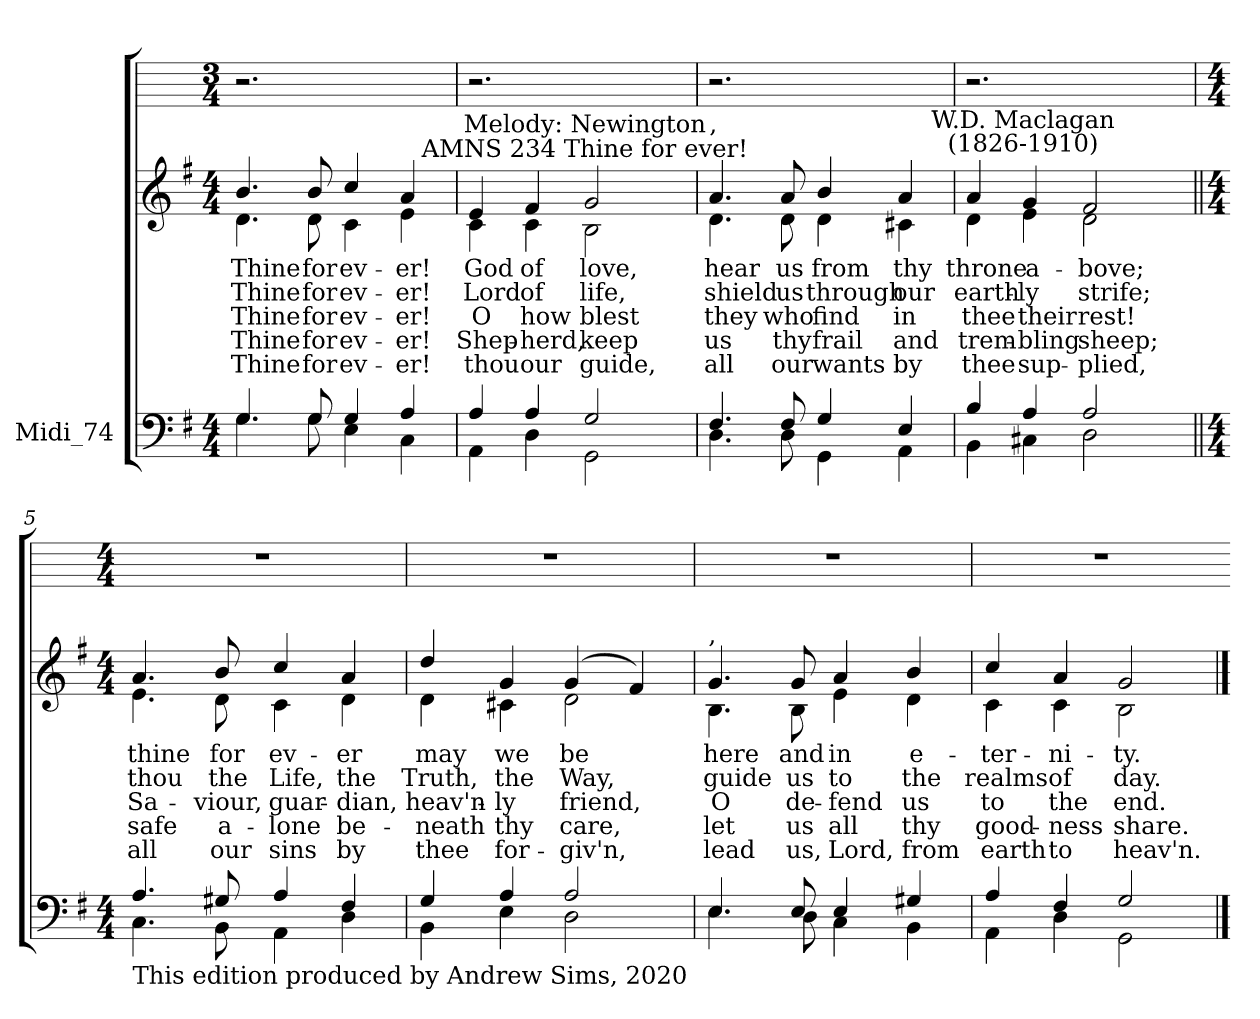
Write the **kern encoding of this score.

**kern	**kern	**text	**text	**text	**text	**text	**kern
*part3	*part2	*part2	*part2	*part2	*part2	*part2	*part1
*staff3	*staff2	*staff2	*staff2	*staff2	*staff2	*staff2	*staff1
*I"Midi_74	*	*	*	*	*	*	*
*clefF4	*clefG2	*	*	*	*	*	*
*k[f#]	*k[f#]	*	*	*	*	*	*
*G:	*G:	*	*	*	*	*	*
*M4/4	*M4/4	*	*	*	*	*	*M3/4
=1	=1	=1	=1	=1	=1	=1	=1
*^	*	*	*	*	*	*	*
!	!	!LO:TX:a:cj:t=M.F. Maude\n(1819-1913)	!	!	!	!	!	!
!	!	!	!LO:LY:b	!LO:LY:b	!LO:LY:b	!LO:LY:b	!LO:LY:b	!
*	*	*^	*	*	*	*	*	*
4.G/	4.G\	4.b/	4.d\	Thine	Thine	Thine	Thine	Thine	2.r
!	!	!	!	!LO:LY:b	!LO:LY:b	!LO:LY:b	!LO:LY:b	!LO:LY:b	!
8G/	8G\	8b/	8d\	for	for	for	for	for	.
!	!	!	!	!LO:LY:b	!LO:LY:b	!LO:LY:b	!LO:LY:b	!LO:LY:b	!
4G/	4E\	4cc/	4c\	ev-	-ev-	-ev-	-ev-	-ev-	.
!	!	!	!	!LO:LY:b	!LO:LY:b	!LO:LY:b	!LO:LY:b	!LO:LY:b	!
4A/	4C\	4a/	4e\	-er!	er!	er!	er!	er!	4ryy
=2	=2	=2	=2	=2	=2	=2	=2	=2	=2
!	!	!	!	!LO:LY:b	!LO:LY:b	!LO:LY:b	!LO:LY:b	!LO:LY:b	!
4A/	4AA\	4e/	4c\	God	Lord	O	Shep-	-thou	2.r
!	!	!	!	!LO:LY:b	!LO:LY:b	!LO:LY:b	!LO:LY:b	!LO:LY:b	!
4A/	4D\	4f#/	4c\	of	of	how	herd,	our	.
!	!	!LO:TX:a:cj:t=AMNS 234 Thine for ever!	!	!	!	!	!	!	!
!	!	!LO:TX:a:cj:t=Melody&colon; Newington	!	!	!	!	!	!	!
!	!	!	!	!LO:LY:b	!LO:LY:b	!LO:LY:b	!LO:LY:b	!LO:LY:b	!
2G/	2GG\	2g/	2B\	love,	life,	blest	keep	guide,	.
.	.	.	.	.	.	.	.	.	4ryy
=3	=3	=3	=3	=3	=3	=3	=3	=3	=3
!	!	!LO:TX:a:t=,	!	!	!	!	!	!	!
!	!	!	!	!LO:LY:b	!LO:LY:b	!LO:LY:b	!LO:LY:b	!LO:LY:b	!
4.F#/	4.D\	4.a/	4.d\	hear	shield	they	us	all	2.r
!	!	!	!	!LO:LY:b	!LO:LY:b	!LO:LY:b	!LO:LY:b	!LO:LY:b	!
8F#/	8D\	8a/	8d\	us	us	who	thy	our	.
!	!	!	!	!LO:LY:b	!LO:LY:b	!LO:LY:b	!LO:LY:b	!LO:LY:b	!
4G/	4GG\	4b/	4d\	from	through	find	frail	wants	.
!	!	!	!	!LO:LY:b	!LO:LY:b	!LO:LY:b	!LO:LY:b	!LO:LY:b	!
4E/	4AA\	4a/	4c#X\	thy	our	in	and	by	4ryy
=4	=4	=4	=4	=4	=4	=4	=4	=4	=4
!	!	!	!	!LO:LY:b	!LO:LY:b	!LO:LY:b	!LO:LY:b	!LO:LY:b	!
4B/	4BB\	4a/	4d\	throne	earth-	-thee	trem-	-thee	2.r
!	!	!LO:TX:a:cj:t=W.D. Maclagan\n(1826-1910)	!	!	!	!	!	!	!
!	!	!	!	!LO:LY:b	!LO:LY:b	!LO:LY:b	!LO:LY:b	!LO:LY:b	!
4A/	4C#X\	4g/	4e\	a-	-ly	their	bling	sup-	.
!	!	!	!	!LO:LY:b	!LO:LY:b	!LO:LY:b	!LO:LY:b	!LO:LY:b	!
2A/	2D\	2f#/	2d\	-bove;	strife;	rest!	sheep;	plied,	.
.	.	.	.	.	.	.	.	.	4ryy
!!LO:LB:g=z
=5||	=5||	=5||	=5||	=5	=5	=5	=5	=5	=5
*M4/4	*	*M4/4	*	*	*	*	*	*	*M4/4
!LO:TX:b:t=This edition produced by Andrew Sims, 2020	!	!	!	!	!	!	!	!	!
!	!	!	!	!LO:LY:b	!LO:LY:b	!LO:LY:b	!LO:LY:b	!LO:LY:b	!
4.A/	4.C\	4.a/	4.e\	thine	thou	Sa-	-safe	all	1r
!	!	!	!	!LO:LY:b	!LO:LY:b	!LO:LY:b	!LO:LY:b	!LO:LY:b	!
8G#X/	8BB\	8b/	8d\	for	the	viour,	a-	-our	.
!	!	!	!	!LO:LY:b	!LO:LY:b	!LO:LY:b	!LO:LY:b	!LO:LY:b	!
4A/	4AA\	4cc/	4c\	ev-	-Life,	guar-	-lone	sins	.
!	!	!	!	!LO:LY:b	!LO:LY:b	!LO:LY:b	!LO:LY:b	!LO:LY:b	!
4F#/	4D\	4a/	4d\	er	the	dian,	be-	-by	.
=6	=6	=6	=6	=6	=6	=6	=6	=6	=6
!	!	!	!	!LO:LY:b	!LO:LY:b	!LO:LY:b	!LO:LY:b	!LO:LY:b	!
4G/	4BB\	4dd/	4d\	may	Truth,	heav'n-	-neath	thee	1r
!	!	!	!	!LO:LY:b	!LO:LY:b	!LO:LY:b	!LO:LY:b	!LO:LY:b	!
4A/	4E\	4g/	4c#X\	we	the	ly	thy	for-	.
!	!	!	!	!LO:LY:b	!LO:LY:b	!LO:LY:b	!LO:LY:b	!LO:LY:b	!
2A/	2D\	(>4g/	2d\	-be	Way,	friend,	care,	giv'n,	.
.	.	4f#/)	.	.	.	.	.	.	.
=7	=7	=7	=7	=7	=7	=7	=7	=7	=7
!	!	!LO:TX:a:t=,	!	!	!	!	!	!	!
!	!	!	!	!LO:LY:b	!LO:LY:b	!LO:LY:b	!LO:LY:b	!LO:LY:b	!
4.E/	4.E\	4.g/	4.B\	here	guide	O	let	lead	1r
!	!	!	!	!LO:LY:b	!LO:LY:b	!LO:LY:b	!LO:LY:b	!LO:LY:b	!
8E/	8D\	8g/	8B\	and	us	de-	-us	us,	.
!	!	!	!	!LO:LY:b	!LO:LY:b	!LO:LY:b	!LO:LY:b	!LO:LY:b	!
4E/	4C\	4a/	4e\	in	to	fend	all	Lord,	.
!	!	!	!	!LO:LY:b	!LO:LY:b	!LO:LY:b	!LO:LY:b	!LO:LY:b	!
4G#X/	4BB\	4b/	4d\	e-	-the	us	thy	from	.
=8	=8	=8	=8	=8	=8	=8	=8	=8	=8
!	!	!	!	!LO:LY:b	!LO:LY:b	!LO:LY:b	!LO:LY:b	!LO:LY:b	!
4A/	4AA\	4cc/	4c\	ter-	-realms	to	good-	-earth	1r
!	!	!	!	!LO:LY:b	!LO:LY:b	!LO:LY:b	!LO:LY:b	!LO:LY:b	!
4F#/	4D\	4a/	4c\	ni-	-of	the	ness	to	.
!	!	!	!	!LO:LY:b	!LO:LY:b	!LO:LY:b	!LO:LY:b	!LO:LY:b	!
2G/	2GG\	2g/	2B\	ty.	day.	end.	share.	heav'n.	.
*v	*v	*	*	*	*	*	*	*	*
*	*v	*v	*	*	*	*	*	*
==	==	=	=	=	=	=	=
*-	*-	*-	*-	*-	*-	*-	*-
